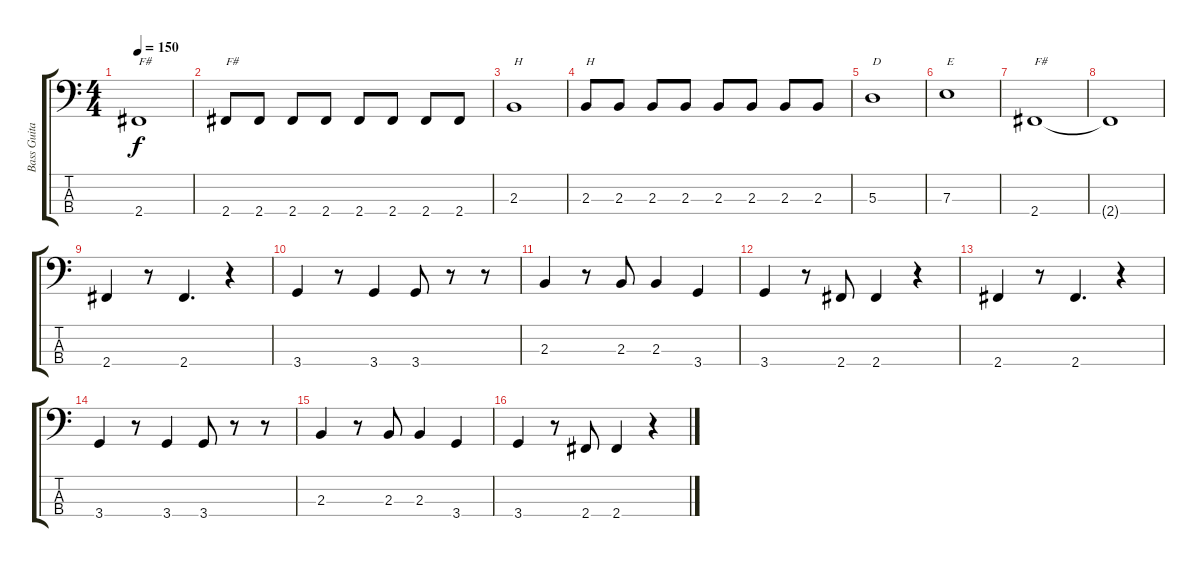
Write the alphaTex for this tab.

\track ("Bass Guitar (Kuko)" "Bass Guita") {instrument electricbasspick}
\staff {score tabs}
\tuning (G2 D2 A1 E1) {hide}
\ts (4 4)
\tempo 150
\clef f4
\ks c
2.4.1{txt "F#" dy f} |
2.4.8{txt "F#"} 2.4.8 2.4.8 2.4.8 2.4.8 2.4.8 2.4.8 2.4.8 |
2.3.1{txt "H"} |
2.3.8{txt "H"} 2.3.8 2.3.8 2.3.8 2.3.8 2.3.8 2.3.8 2.3.8 |
5.3.1{txt "D"} |
7.3.1{txt "E"} |
2.4.1{txt "F#"} |
2.4{t}.1 |
2.4.4 r.8 2.4.4{d} r.4 |
3.4.4 r.8 3.4.4 3.4.8 r.8 r.8 |
2.3.4 r.8 2.3.8 2.3.4 3.4.4 |
3.4.4 r.8 2.4.8 2.4.4 r.4 |
2.4.4 r.8 2.4.4{d} r.4 |
3.4.4 r.8 3.4.4 3.4.8 r.8 r.8 |
2.3.4 r.8 2.3.8 2.3.4 3.4.4 |
3.4.4 r.8 2.4.8 2.4.4 r.4
